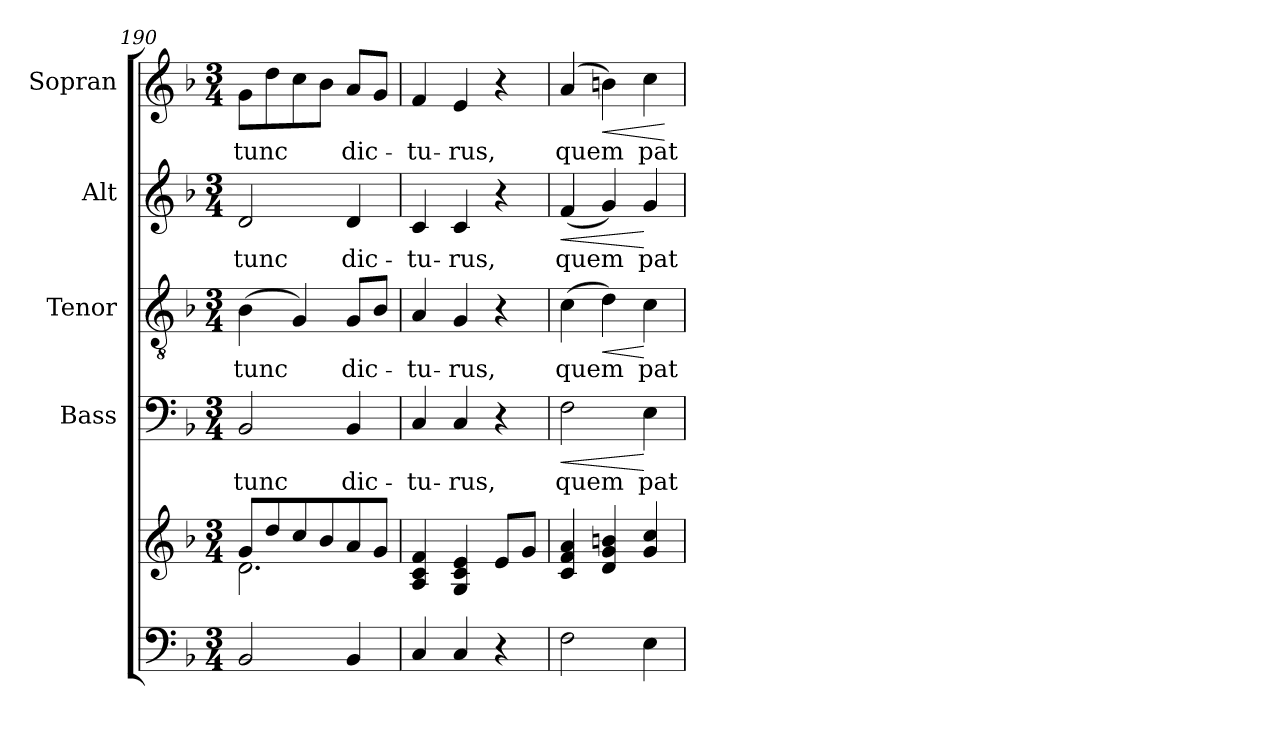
**kern	**kern	**kern	**text	**dynam	**kern	**text	**dynam	**kern	**text	**dynam	**kern	**text	**dynam
*part5	*part5	*part4	*part4	*part4	*part3	*part3	*part3	*part2	*part2	*part2	*part1	*part1	*part1
*staff6	*staff5	*staff4	*staff4	*staff4	*staff3	*staff3	*staff3	*staff2	*staff2	*staff2	*staff1	*staff1	*staff1
*	*	*I"Bass	*	*	*I"Tenor	*	*	*I"Alt	*	*	*I"Sopran	*	*
*	*	*I'B.	*	*	*I'T.	*	*	*I'A.	*	*	*I'S.	*	*
*clefF4	*clefG2	*clefF4	*	*	*clefGv2	*	*	*clefG2	*	*	*clefG2	*	*
*k[b-]	*k[b-]	*k[b-]	*	*	*k[b-]	*	*	*k[b-]	*	*	*k[b-]	*	*
*F:	*F:	*F:	*	*	*F:	*	*	*F:	*	*	*F:	*	*
*M3/4	*M3/4	*M3/4	*	*	*M3/4	*	*	*M3/4	*	*	*M3/4	*	*
=190	=190	=190	=190	=190	=190	=190	=190	=190	=190	=190	=190	=190	=190
*	*^	*	*	*	*	*	*	*	*	*	*	*	*
!	!	!	!	!LO:LY:b	!	!	!LO:LY:b	!	!	!LO:LY:b	!	!	!LO:LY:b	!
2BB-/	8g/L	2.d\	2BB-/	tunc	.	(>4B-\	tunc	.	2d/	tunc	.	8g\L	tunc	.
.	8dd/	.	.	.	.	.	.	.	.	.	.	8dd\	.	.
.	8cc/	.	.	.	.	4G/)	.	.	.	.	.	8cc\	.	.
.	8b-/	.	.	.	.	.	.	.	.	.	.	8b-\J	.	.
!	!	!	!	!LO:LY:b	!	!	!LO:LY:b	!	!	!LO:LY:b	!	!	!LO:LY:b	!
4BB-/	8a/	.	4BB-/	dic-	.	8G/L	dic-	.	4d/	dic-	.	8a/L	dic-	.
.	8g/J	.	.	.	.	8B-/J	.	.	.	.	.	8g/J	.	.
*	*v	*v	*	*	*	*	*	*	*	*	*	*	*	*
=191	=191	=191	=191	=191	=191	=191	=191	=191	=191	=191	=191	=191	=191
!	!	!	!LO:LY:b	!	!	!LO:LY:b	!	!	!LO:LY:b	!	!	!LO:LY:b	!
4C/	4A/ 4c/ 4f/	4C/	-tu-	.	4A/	-tu-	.	4c/	-tu-	.	4f/	-tu-	.
!	!	!	!LO:LY:b	!	!	!LO:LY:b	!	!	!LO:LY:b	!	!	!LO:LY:b	!
4C/	4G/ 4c/ 4e/	4C/	-rus,	.	4G/	-rus,	.	4c/	-rus,	.	4e/	-rus,	.
4r	8e/L	4r	.	.	4r	.	.	4r	.	.	4r	.	.
.	8g/J	.	.	.	.	.	.	.	.	.	.	.	.
=192	=192	=192	=192	=192	=192	=192	=192	=192	=192	=192	=192	=192	=192
!	!	!	!LO:LY:b	!LO:HP:b	!	!LO:LY:b	!	!	!LO:LY:b	!LO:HP:b	!	!LO:LY:b	!
2F\	4c/ 4f/ 4a/	2F\	quem	<	(>4c\	quem	.	(<4f/	quem	<	(4a/	quem	.
!	!	!	!	!	!	!	!LO:HP:b	!	!	!	!	!	!LO:HP:b
.	4d/ 4g/ 4bn/	.	.	.	4d\)	.	<	4g/)	.	.	4bn\)	.	<
!	!	!	!LO:LY:b	!	!	!LO:LY:b	!	!	!LO:LY:b	!	!	!LO:LY:b	!
4E\	4g/ 4cc/	4E\	pat-	[	4c\	pat-	[	4g/	pat-	[	4cc\	pat-	.
.	.	.	.	.	.	.	.	.	.	.	.	.	[
=	=	=	=	=	=	=	=	=	=	=	=	=	=
*-	*-	*-	*-	*-	*-	*-	*-	*-	*-	*-	*-	*-	*-
